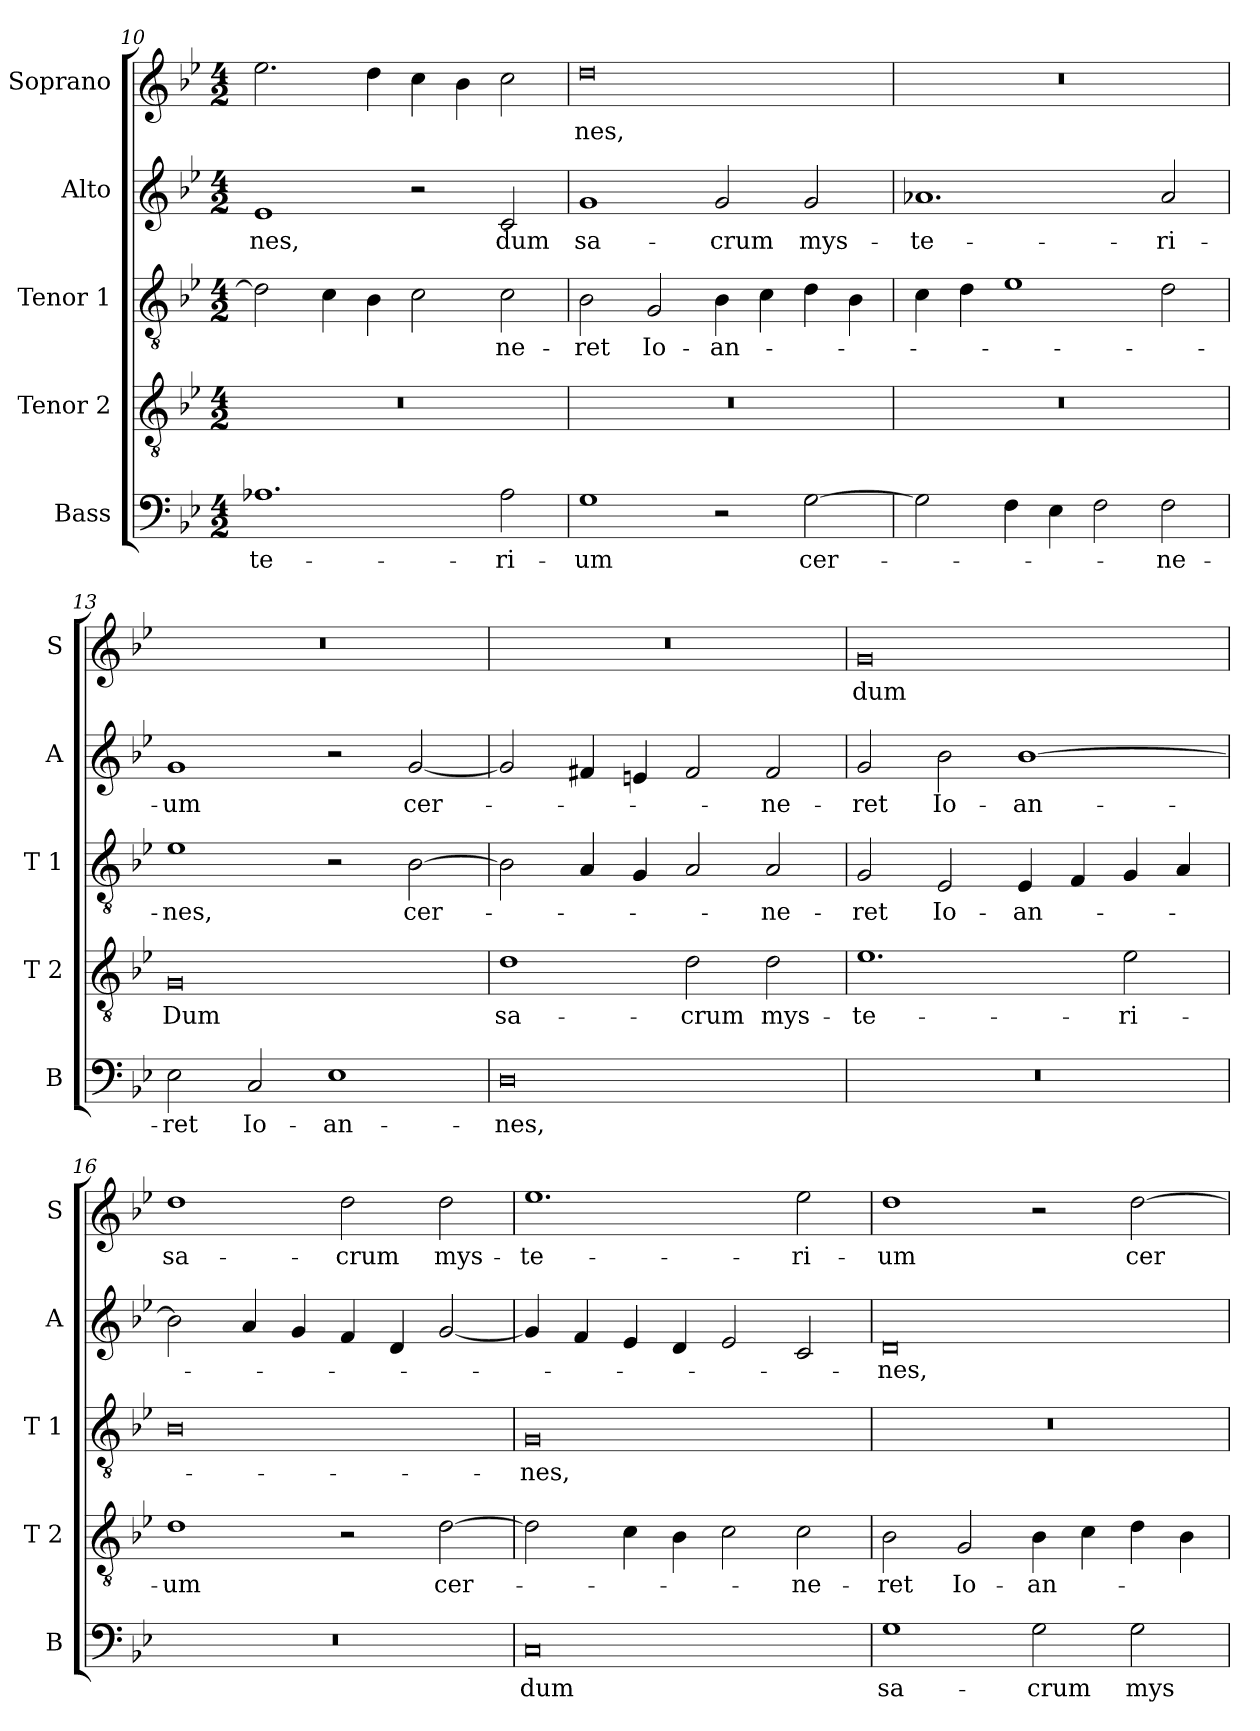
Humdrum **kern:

**kern	**text	**kern	**text	**kern	**text	**kern	**text	**kern	**text
*part5	*part5	*part4	*part4	*part3	*part3	*part2	*part2	*part1	*part1
*staff5	*staff5	*staff4	*staff4	*staff3	*staff3	*staff2	*staff2	*staff1	*staff1
*I"Bass	*	*I"Tenor 2	*	*I"Tenor 1	*	*I"Alto	*	*I"Soprano	*
*I'B	*	*I'T 2	*	*I'T 1	*	*I'A	*	*I'S	*
*clefF4	*	*clefGv2	*	*clefGv2	*	*clefG2	*	*clefG2	*
*k[b-e-]	*	*k[b-e-]	*	*k[b-e-]	*	*k[b-e-]	*	*k[b-e-]	*
*B-:	*	*B-:	*	*B-:	*	*B-:	*	*B-:	*
*M4/2	*	*M4/2	*	*M4/2	*	*M4/2	*	*M4/2	*
=10	=10	=10	=10	=10	=10	=10	=10	=10	=10
!	!LO:LY:b	!	!	!	!	!	!LO:LY:b	!	!
1.A-X	-te-	0r	.	2d\]	.	1e-	-nes,	2.ee-\	.
.	.	.	.	4c\	.	.	.	.	.
.	.	.	.	4B-\	.	.	.	4dd\	.
.	.	.	.	2c\	.	2r	.	4cc\	.
.	.	.	.	.	.	.	.	4b-\	.
!	!LO:LY:b	!	!	!	!LO:LY:b	!	!LO:LY:b	!	!
2A-\	-ri-	.	.	2c\	-ne-	2c/	dum	2cc\	.
=11	=11	=11	=11	=11	=11	=11	=11	=11	=11
!	!LO:LY:b	!	!	!	!LO:LY:b	!	!LO:LY:b	!	!LO:LY:b
1G	-um	0r	.	2B-\	-ret	1g	sa-	0dd	-nes,
!	!	!	!	!	!LO:LY:b	!	!	!	!
.	.	.	.	2G/	Io-	.	.	.	.
!	!	!	!	!	!LO:LY:b	!	!LO:LY:b	!	!
2r	.	.	.	4B-\	-an-	2g/	-crum	.	.
.	.	.	.	4c\	.	.	.	.	.
!	!LO:LY:b	!	!	!	!	!	!LO:LY:b	!	!
[2G\	cer-	.	.	4d\	.	2g/	mys-	.	.
.	.	.	.	4B-\	.	.	.	.	.
=12	=12	=12	=12	=12	=12	=12	=12	=12	=12
!	!	!	!	!	!	!	!LO:LY:b	!	!
2G\]	.	0r	.	4c\	.	1.a-X	-te-	0r	.
.	.	.	.	4d\	.	.	.	.	.
4F\	.	.	.	1e-	.	.	.	.	.
4E-\	.	.	.	.	.	.	.	.	.
2F\	.	.	.	.	.	.	.	.	.
!	!LO:LY:b	!	!	!	!	!	!LO:LY:b	!	!
2F\	-ne-	.	.	2d\	.	2a-/	-ri-	.	.
!!LO:PB:g=z
=13	=13	=13	=13	=13	=13	=13	=13	=13	=13
!	!LO:LY:b	!	!LO:LY:b	!	!LO:LY:b	!	!LO:LY:b	!	!
2E-\	-ret	0G	Dum	1e-	-nes,	1g	-um	0r	.
!	!LO:LY:b	!	!	!	!	!	!	!	!
2C/	Io-	.	.	.	.	.	.	.	.
!	!LO:LY:b	!	!	!	!	!	!	!	!
1E-	-an-	.	.	2r	.	2r	.	.	.
!	!	!	!	!	!LO:LY:b	!	!LO:LY:b	!	!
.	.	.	.	[2B-\	cer-	[2g/	cer-	.	.
=14	=14	=14	=14	=14	=14	=14	=14	=14	=14
!	!LO:LY:b	!	!LO:LY:b	!	!	!	!	!	!
0D	-nes,	1d	sa-	2B-\]	.	2g/]	.	0r	.
.	.	.	.	4A/	.	4f#X/	.	.	.
.	.	.	.	4G/	.	4en/	.	.	.
!	!	!	!LO:LY:b	!	!	!	!	!	!
.	.	2d\	-crum	2A/	.	2f#/	.	.	.
!	!	!	!LO:LY:b	!	!LO:LY:b	!	!LO:LY:b	!	!
.	.	2d\	mys-	2A/	-ne-	2f#/	-ne-	.	.
=15	=15	=15	=15	=15	=15	=15	=15	=15	=15
!	!	!	!LO:LY:b	!	!LO:LY:b	!	!LO:LY:b	!	!LO:LY:b
0r	.	1.e-	-te-	2G/	-ret	2g/	-ret	0g	dum
!	!	!	!	!	!LO:LY:b	!	!LO:LY:b	!	!
.	.	.	.	2E-/	Io-	2b-\	Io-	.	.
!	!	!	!	!	!LO:LY:b	!	!LO:LY:b	!	!
.	.	.	.	4E-/	-an-	[1b-	-an-	.	.
.	.	.	.	4F/	.	.	.	.	.
!	!	!	!LO:LY:b	!	!	!	!	!	!
.	.	2e-\	-ri-	4G/	.	.	.	.	.
.	.	.	.	4A/	.	.	.	.	.
=16	=16	=16	=16	=16	=16	=16	=16	=16	=16
!	!	!	!LO:LY:b	!	!	!	!	!	!LO:LY:b
0r	.	1d	-um	0B-	.	2b-\]	.	1dd	sa-
.	.	.	.	.	.	4a/	.	.	.
.	.	.	.	.	.	4g/	.	.	.
!	!	!	!	!	!	!	!	!	!LO:LY:b
.	.	2r	.	.	.	4f/	.	2dd\	-crum
.	.	.	.	.	.	4d/	.	.	.
!	!	!	!LO:LY:b	!	!	!	!	!	!LO:LY:b
.	.	[2d\	cer-	.	.	[2g/	.	2dd\	mys-
=17	=17	=17	=17	=17	=17	=17	=17	=17	=17
!	!LO:LY:b	!	!	!	!LO:LY:b	!	!	!	!LO:LY:b
0C	dum	2d\]	.	0G	-nes,	4g/]	.	1.ee-	-te-
.	.	.	.	.	.	4f/	.	.	.
.	.	4c\	.	.	.	4e-/	.	.	.
.	.	4B-\	.	.	.	4d/	.	.	.
.	.	2c\	.	.	.	2e-/	.	.	.
!	!	!	!LO:LY:b	!	!	!	!	!	!LO:LY:b
.	.	2c\	-ne-	.	.	2c/	.	2ee-\	-ri-
=18	=18	=18	=18	=18	=18	=18	=18	=18	=18
!	!LO:LY:b	!	!LO:LY:b	!	!	!	!LO:LY:b	!	!LO:LY:b
1G	sa-	2B-\	-ret	0r	.	0d	-nes,	1dd	-um
!	!	!	!LO:LY:b	!	!	!	!	!	!
.	.	2G/	Io-	.	.	.	.	.	.
!	!LO:LY:b	!	!LO:LY:b	!	!	!	!	!	!
2G\	-crum	4B-\	-an-	.	.	.	.	2r	.
.	.	4c\	.	.	.	.	.	.	.
!	!LO:LY:b	!	!	!	!	!	!	!	!LO:LY:b
2G\	mys-	4d\	.	.	.	.	.	[2dd\	cer-
.	.	4B-\	.	.	.	.	.	.	.
=	=	=	=	=	=	=	=	=	=
*-	*-	*-	*-	*-	*-	*-	*-	*-	*-
